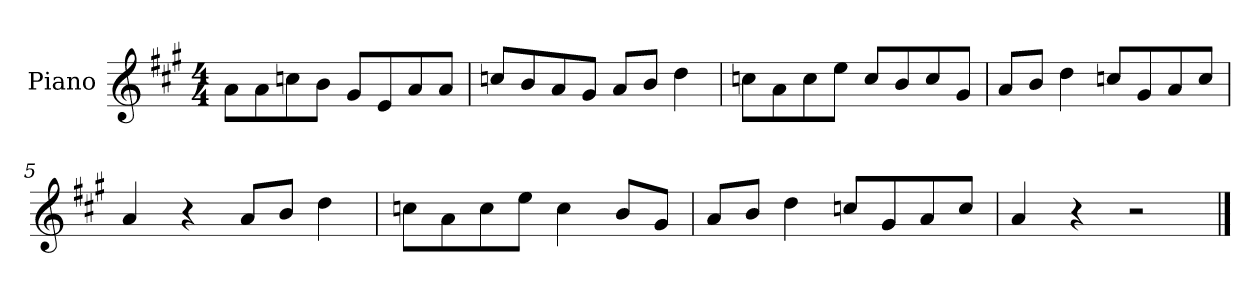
**kern
*part1
*staff1
*I"Piano
*I'P-no
*clefG2
*k[f#c#g#]
*M4/4
*MM90
=1
8a\L
8a\
8ccn\
8b\J
8g#/L
8e/
8a/
8a/J
=2
8ccn/L
8b/
8a/
8g#/J
8a/L
8b/J
4dd\
=3
8ccn\L
8a\
8cc\
8ee\J
8cc/L
8b/
8cc/
8g#/J
=4
8a/L
8b/J
4dd\
8ccn/L
8g#/
8a/
8cc/J
=5
4a/
4r
8a/L
8b/J
4dd\
!!LO:LB:g=z
=6
8ccn\L
8a\
8cc\
8ee\J
4cc\
8b/L
8g#/J
=7
8a/L
8b/J
4dd\
8ccn/L
8g#/
8a/
8cc/J
=8
4a/
4r
2r
==
*-
